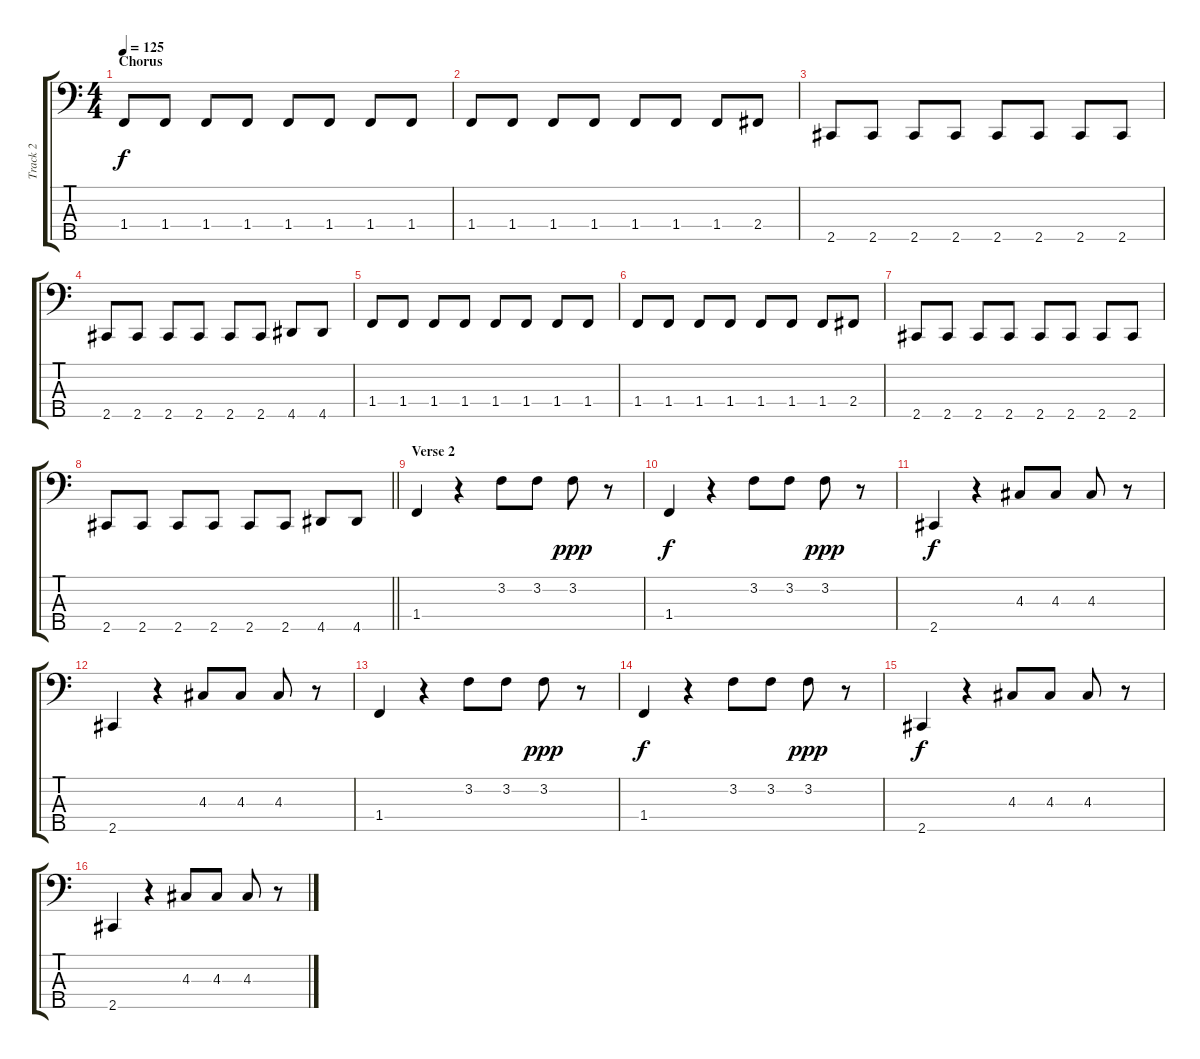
\track ("Track 2" "Track 2") {instrument electricbassfinger}
\staff {score tabs}
\tuning (G2 D2 A1 E1 B0) {hide}
\ts (4 4)
\section ("" "Chorus")
\tempo 125
\clef f4
\ks c
1.4.8{dy f} 1.4.8 1.4.8 1.4.8 1.4.8 1.4.8 1.4.8 1.4.8 |
1.4.8 1.4.8 1.4.8 1.4.8 1.4.8 1.4.8 1.4.8 2.4.8 |
2.5.8 2.5.8 2.5.8 2.5.8 2.5.8 2.5.8 2.5.8 2.5.8 |
2.5.8 2.5.8 2.5.8 2.5.8 2.5.8 2.5.8 4.5.8 4.5.8 |
1.4.8 1.4.8 1.4.8 1.4.8 1.4.8 1.4.8 1.4.8 1.4.8 |
1.4.8 1.4.8 1.4.8 1.4.8 1.4.8 1.4.8 1.4.8 2.4.8 |
2.5.8 2.5.8 2.5.8 2.5.8 2.5.8 2.5.8 2.5.8 2.5.8 |
\barLineRight lightlight
2.5.8 2.5.8 2.5.8 2.5.8 2.5.8 2.5.8 4.5.8 4.5.8 |
\section ("" "Verse 2")
1.4.4 r.4 3.2.8 3.2.8 3.2.8{dy ppp} r.8 |
1.4.4{dy f} r.4 3.2.8 3.2.8 3.2.8{dy ppp} r.8 |
2.5.4{dy f} r.4 4.3.8 4.3.8 4.3.8 r.8 |
2.5.4 r.4 4.3.8 4.3.8 4.3.8 r.8 |
1.4.4 r.4 3.2.8 3.2.8 3.2.8{dy ppp} r.8 |
1.4.4{dy f} r.4 3.2.8 3.2.8 3.2.8{dy ppp} r.8 |
2.5.4{dy f} r.4 4.3.8 4.3.8 4.3.8 r.8 |
2.5.4 r.4 4.3.8 4.3.8 4.3.8 r.8
